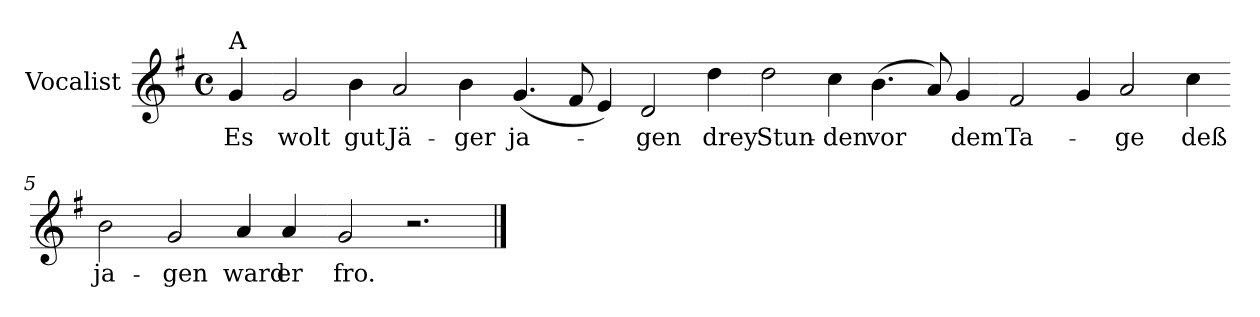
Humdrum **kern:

**kern	**text
*part1	*part1
*staff1	*staff1
*I"Vocalist	*
*k[f#]	*
*G:	*
*M6/4	*
*met(c)	*
=	=
!LO:TX:a:t=A	!
4g	Es
=1-	=1-
2g	wolt
4b	gut
2a	Jä-
4b	-ger
=2-	=2-
(4.g	ja-
8f#	.
4e)	.
2d	-gen
4dd	drey
=3-	=3-
2dd	Stun-
4cc	-den
(4.b	vor
8a)	.
4g	dem
=4-	=4-
2f#	Ta-
4g	.
2a	-ge
4cc	deß
=5-	=5-
2b	ja-
2g	-gen
4a	ward
4a	er
=6-	=6-
2g	fro.
2.r	.
==	==
*-	*-
